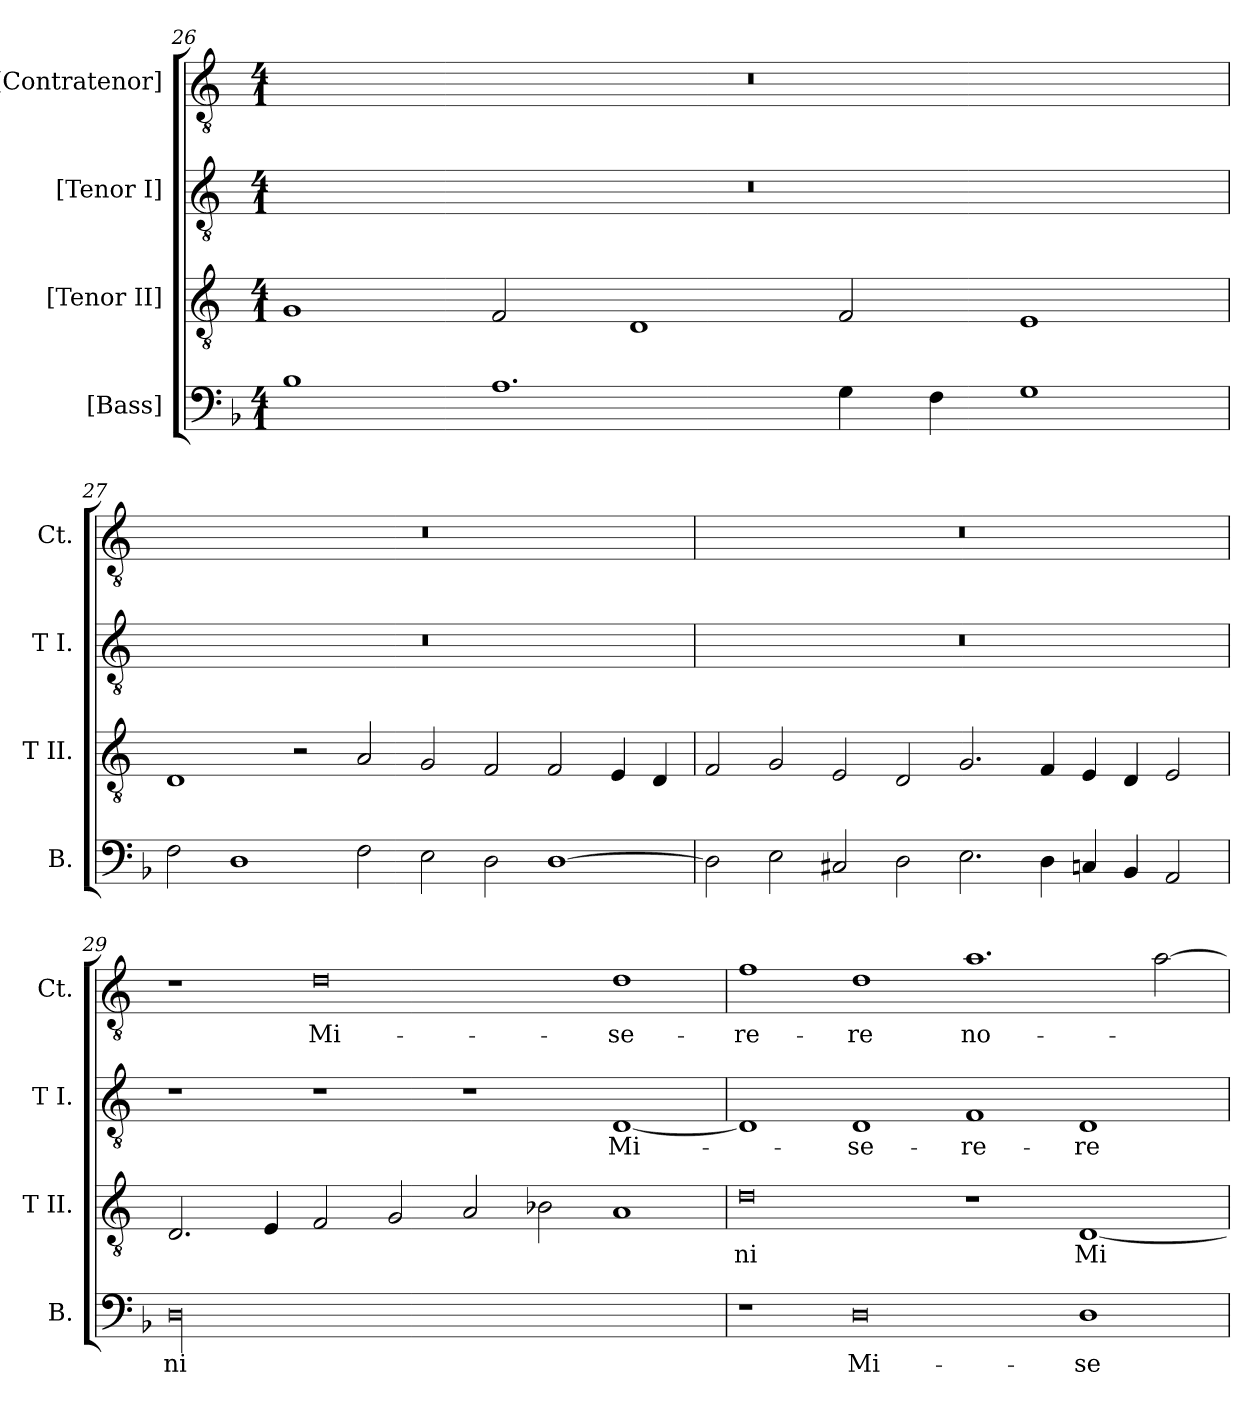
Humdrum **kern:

**kern	**text	**kern	**text	**kern	**text	**kern	**text
*part4	*part4	*part3	*part3	*part2	*part2	*part1	*part1
*staff4	*staff4	*staff3	*staff3	*staff2	*staff2	*staff1	*staff1
*I"[Bass]	*	*I"[Tenor II]	*	*I"[Tenor I]	*	*I"[Contratenor]	*
*I'B.	*	*I'T II.	*	*I'T I.	*	*I'Ct.	*
!!LO:LB:g=z
*clefF4	*	*clefGv2	*	*clefGv2	*	*clefGv2	*
*	*	*ITrd7c12	*	*ITrd7c12	*	*ITrd7c12	*
*k[b-]	*	*k[]	*	*k[]	*	*k[]	*
*F:	*	*C:	*	*C:	*	*C:	*
*M4/1	*	*M4/1	*	*M4/1	*	*M4/1	*
=26	=26	=26	=26	=26	=26	=26	=26
!	!	!	!	!LO:N:vis=1	!	!LO:N:vis=1	!
1B-i	.	1GGi	.	00r	.	00r	.
1.Ai	.	2FFi/	.	.	.	.	.
.	.	1DDi	.	.	.	.	.
4Gi\	.	2FFi/	.	.	.	.	.
4Fi\	.	.	.	.	.	.	.
1Gi	.	1EEi	.	.	.	.	.
=27	=27	=27	=27	=27	=27	=27	=27
!	!	!	!	!LO:N:vis=1	!	!LO:N:vis=1	!
2Fi\	.	1DDi	.	00r	.	00r	.
1Di	.	.	.	.	.	.	.
.	.	2r	.	.	.	.	.
2Fi\	.	2AAi/	.	.	.	.	.
2Ei\	.	2GGi/	.	.	.	.	.
2Di\	.	2FFi/	.	.	.	.	.
[>1Di	.	2FFi/	.	.	.	.	.
.	.	4EEi/	.	.	.	.	.
.	.	4DDi/	.	.	.	.	.
=28	=28	=28	=28	=28	=28	=28	=28
!	!	!	!	!LO:N:vis=1	!	!LO:N:vis=1	!
2Di\]	.	2FFi/	.	00r	.	00r	.
2Ei\	.	2GGi/	.	.	.	.	.
2C#Xi/	.	2EEi/	.	.	.	.	.
2Di\	.	2DDi/	.	.	.	.	.
2.Ei\	.	2.GGi/	.	.	.	.	.
4Di\	.	4FFi/	.	.	.	.	.
4Cni/	.	4EEi/	.	.	.	.	.
4BB-i/	.	4DDi/	.	.	.	.	.
2AAi/	.	2EEi/	.	.	.	.	.
!!LO:LB:g=z
=29	=29	=29	=29	=29	=29	=29	=29
!	!LO:LY:b:color=#000000	!	!	!	!	!	!
00Di	-ni	2.DDi/	.	1r	.	1r	.
.	.	4EEi/	.	.	.	.	.
!	!	!	!	!	!	!	!LO:LY:b:color=#000000
.	.	2FFi/	.	1r	.	0Di	Mi-
.	.	2GGi/	.	.	.	.	.
.	.	2AAi/	.	1r	.	.	.
.	.	2BB-Xi\	.	.	.	.	.
!	!	!	!	!	!LO:LY:b:color=#000000	!	!
!	!	!	!	!	!	!	!LO:LY:b:color=#000000
.	.	1AAi	.	[<1DDi	Mi-	1Di	-se-
=30	=30	=30	=30	=30	=30	=30	=30
!	!	!	!LO:LY:b:color=#000000	!	!	!	!
!	!	!	!	!	!	!	!LO:LY:b:color=#000000
1r	.	0Di	-ni	1DDi]	.	1Fi	-re-
!	!LO:LY:b:color=#000000	!	!	!	!	!	!
!	!	!	!	!	!LO:LY:b:color=#000000	!	!
!	!	!	!	!	!	!	!LO:LY:b:color=#000000
0Di	Mi-	.	.	1DDi	-se-	1Di	-re
!	!	!	!	!	!LO:LY:b:color=#000000	!	!
!	!	!	!	!	!	!	!LO:LY:b:color=#000000
.	.	1r	.	1FFi	-re-	1.Ai	no-
!	!LO:LY:b:color=#000000	!	!	!	!	!	!
!	!	!	!LO:LY:b:color=#000000	!	!	!	!
!	!	!	!	!	!LO:LY:b:color=#000000	!	!
1Di	-se-	[<1DDi	Mi-	1DDi	-re	.	.
.	.	.	.	.	.	[>2Ai\	.
=	=	=	=	=	=	=	=
*-	*-	*-	*-	*-	*-	*-	*-
